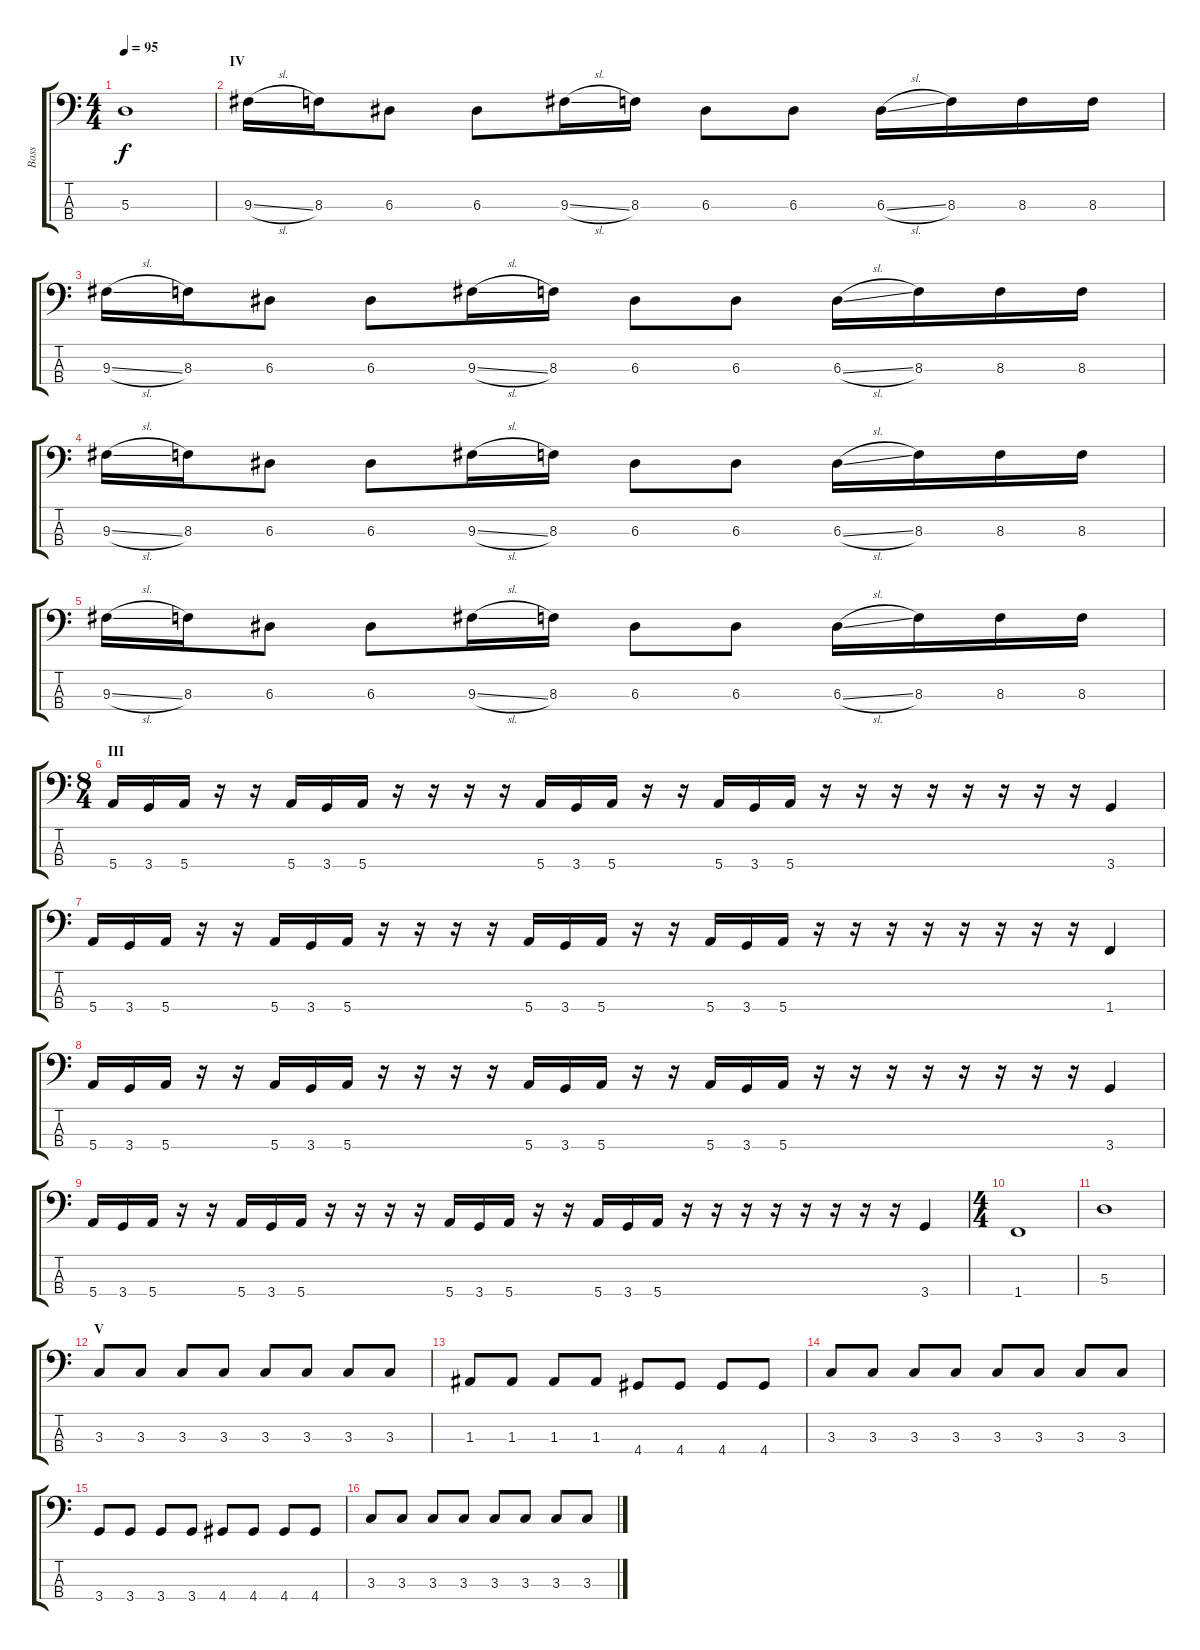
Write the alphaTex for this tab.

\track ("Bass" "Bass") {instrument electricbassfinger}
\staff {score tabs}
\tuning (G2 D2 A1 E1) {hide}
\ts (4 4)
\tempo 95
\clef f4
\ks c
5.3.1{dy f} |
\section ("" "IV")
9.3{sl}.16 8.3.16 6.3.8 6.3.8 9.3{sl}.16 8.3.16 6.3.8 6.3.8 6.3{sl}.16 8.3.16 8.3.16 8.3.16 |
9.3{sl}.16 8.3.16 6.3.8 6.3.8 9.3{sl}.16 8.3.16 6.3.8 6.3.8 6.3{sl}.16 8.3.16 8.3.16 8.3.16 |
9.3{sl}.16 8.3.16 6.3.8 6.3.8 9.3{sl}.16 8.3.16 6.3.8 6.3.8 6.3{sl}.16 8.3.16 8.3.16 8.3.16 |
9.3{sl}.16 8.3.16 6.3.8 6.3.8 9.3{sl}.16 8.3.16 6.3.8 6.3.8 6.3{sl}.16 8.3.16 8.3.16 8.3.16 |
\ts (8 4)
\section ("" "III")
5.4.16 3.4.16 5.4.16 r.16 r.16 5.4.16 3.4.16 5.4.16 r.16 r.16 r.16 r.16 5.4.16 3.4.16 5.4.16 r.16 r.16 5.4.16 3.4.16 5.4.16 r.16 r.16 r.16 r.16 r.16 r.16 r.16 r.16 3.4.4 |
5.4.16 3.4.16 5.4.16 r.16 r.16 5.4.16 3.4.16 5.4.16 r.16 r.16 r.16 r.16 5.4.16 3.4.16 5.4.16 r.16 r.16 5.4.16 3.4.16 5.4.16 r.16 r.16 r.16 r.16 r.16 r.16 r.16 r.16 1.4.4 |
5.4.16 3.4.16 5.4.16 r.16 r.16 5.4.16 3.4.16 5.4.16 r.16 r.16 r.16 r.16 5.4.16 3.4.16 5.4.16 r.16 r.16 5.4.16 3.4.16 5.4.16 r.16 r.16 r.16 r.16 r.16 r.16 r.16 r.16 3.4.4 |
5.4.16 3.4.16 5.4.16 r.16 r.16 5.4.16 3.4.16 5.4.16 r.16 r.16 r.16 r.16 5.4.16 3.4.16 5.4.16 r.16 r.16 5.4.16 3.4.16 5.4.16 r.16 r.16 r.16 r.16 r.16 r.16 r.16 r.16 3.4.4 |
\ts (4 4)
1.4.1 |
5.3.1 |
\section ("" "V")
3.3.8 3.3.8 3.3.8 3.3.8 3.3.8 3.3.8 3.3.8 3.3.8 |
1.3.8 1.3.8 1.3.8 1.3.8 4.4.8 4.4.8 4.4.8 4.4.8 |
3.3.8 3.3.8 3.3.8 3.3.8 3.3.8 3.3.8 3.3.8 3.3.8 |
3.4.8 3.4.8 3.4.8 3.4.8 4.4.8 4.4.8 4.4.8 4.4.8 |
3.3.8 3.3.8 3.3.8 3.3.8 3.3.8 3.3.8 3.3.8 3.3.8
